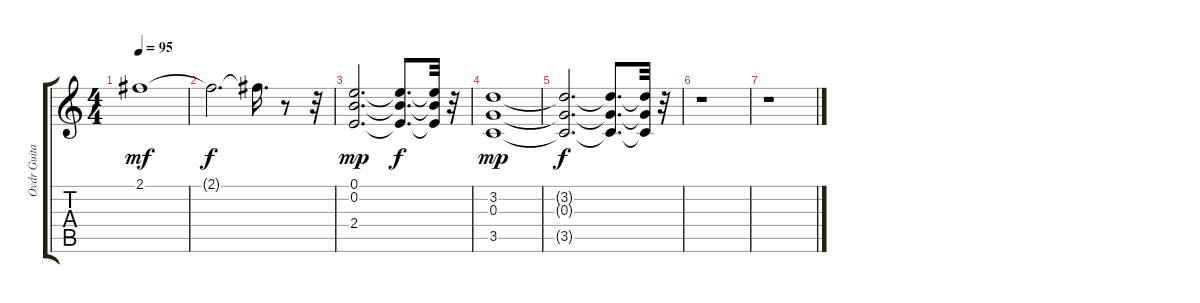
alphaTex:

\track ("Ovdr Guitar" "Ovdr Guita") {instrument overdrivenguitar}
\staff {score tabs}
\tuning (E4 B3 G3 D3 A2 E2) {hide}
\ts (4 4)
\tempo 95
\clef g2
\ks c
2.1.1{dy mf} |
2.1{t}.2{d dy f} 2.1{t}.16{d} r.8 r.32 |
(0.1 0.2 2.4).2{d dy mp} (0.1{t} 0.2{t} 2.4{t}).8{d dy f} (0.1{t} 0.2{t} 2.4{t}).32 r.32 |
(3.2 0.3 3.5).1{dy mp} |
(3.2{t} 0.3{t} 3.5{t}).2{d dy f} (3.2{t} 0.3{t} 3.5{t}).8{d} (3.2{t} 0.3{t} 3.5{t}).32 r.32 |
r.1 |
r.1
